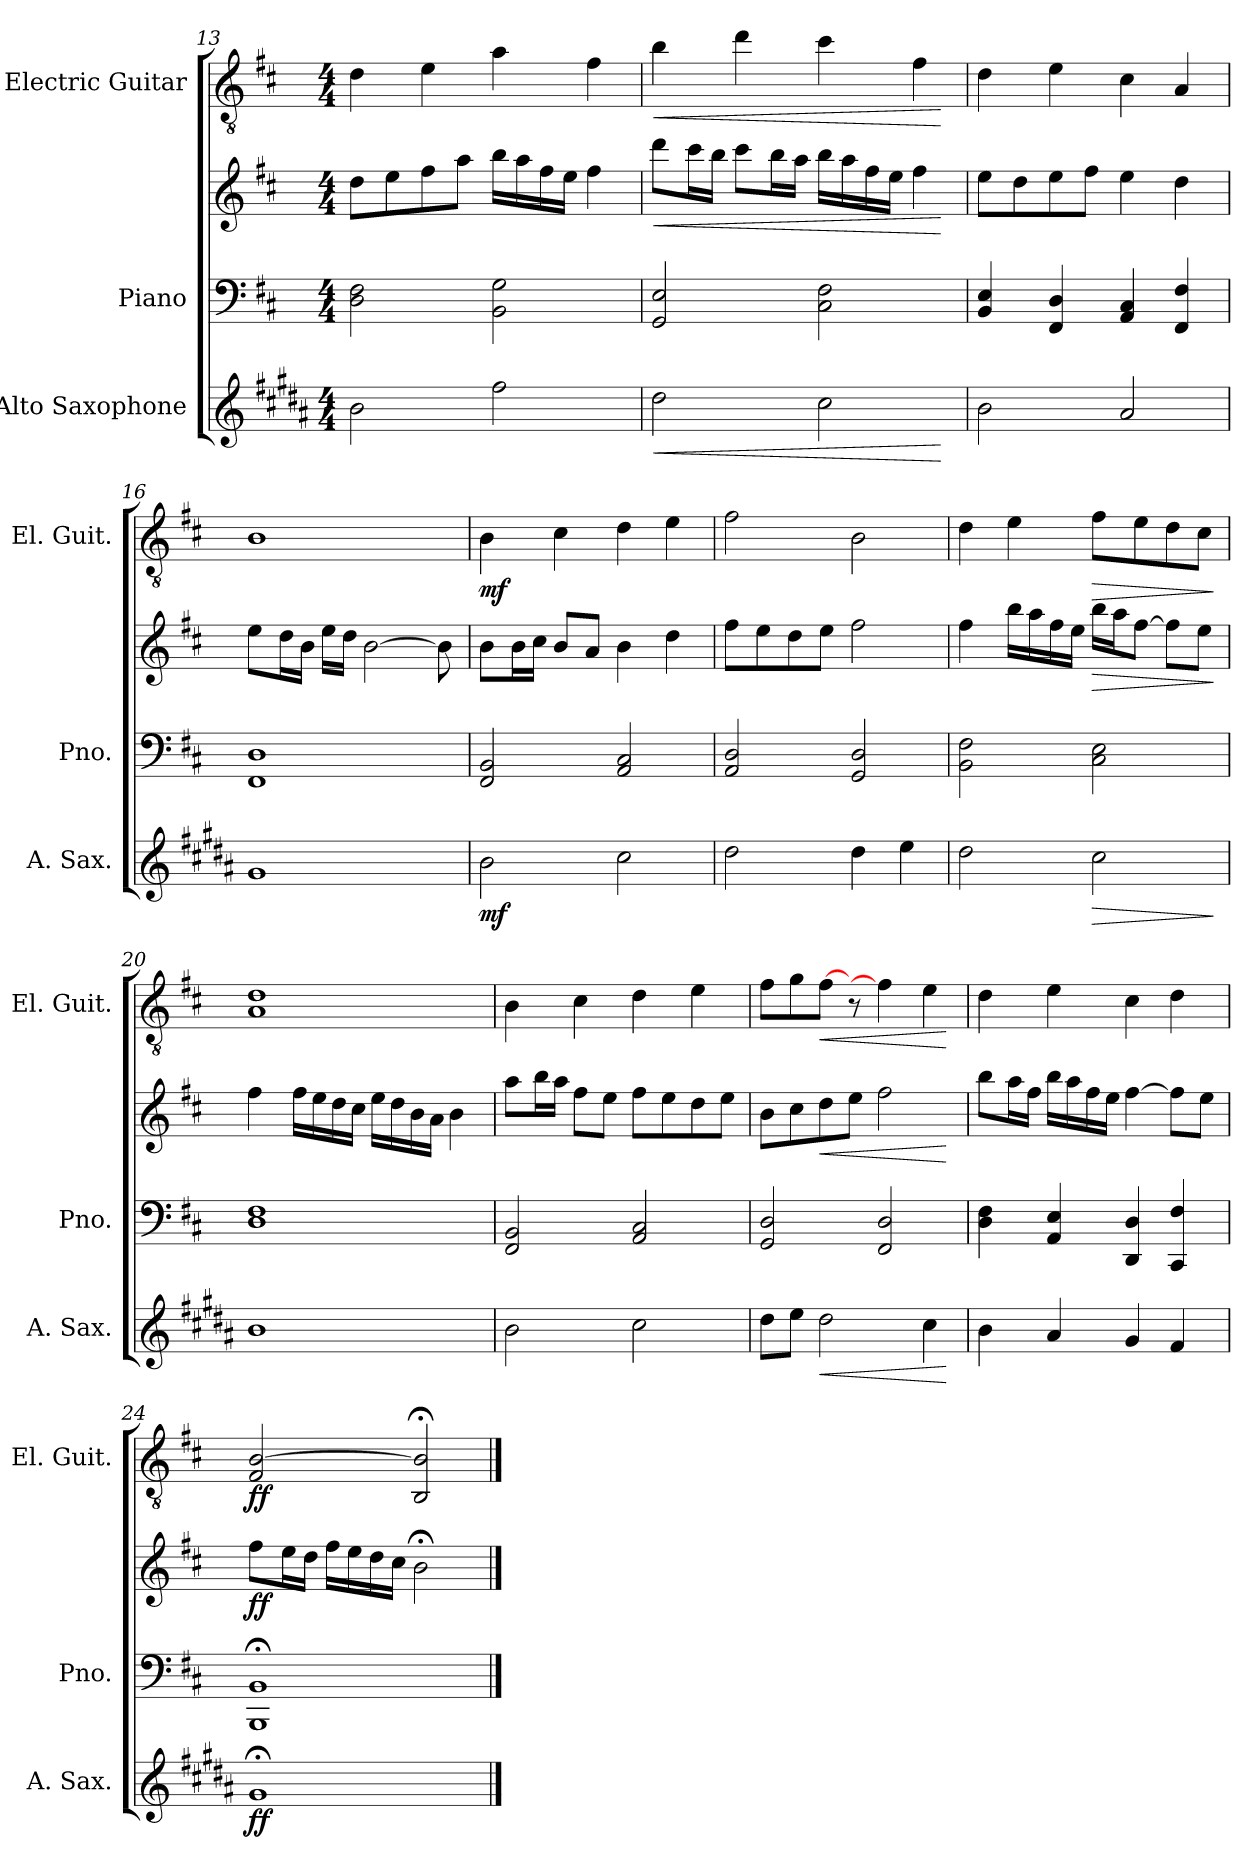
**kern	**dynam	**kern	**kern	**dynam	**kern	**dynam
*part3	*part3	*part2	*part2	*part2	*part1	*part1
*staff4	*staff4	*staff3	*staff2	*staff2/3	*staff1	*staff1
*I"Alto Saxophone	*	*I"Piano	*	*	*I"Electric Guitar	*
*I'A. Sax.	*	*I'Pno.	*	*	*I'El. Guit.	*
!!LO:PB:g=z
*clefG2	*	*clefF4	*clefG2	*	*clefGv2	*
*ITrd5c9	*	*	*	*	*	*
*k[f#c#]	*	*k[f#c#]	*k[f#c#]	*	*k[f#c#]	*
*M4/4	*	*M4/4	*M4/4	*	*M4/4	*
=13	=13	=13	=13	=13	=13	=13
2d\	.	2D\ 2F#\	8dd\L	.	4d\	.
.	.	.	8ee\	.	.	.
.	.	.	8ff#\	.	4e\	.
.	.	.	8aa\J	.	.	.
2a\	.	2BB\ 2G\	16bb\LL	.	4a\	.
.	.	.	16aa\	.	.	.
.	.	.	16ff#\	.	.	.
.	.	.	16ee\JJ	.	.	.
.	.	.	4ff#\	.	4f#\	.
=14	=14	=14	=14	=14	=14	=14
!	!LO:HP:b	!	!	!LO:HP:b	!	!LO:HP:b
2f#\	<	2GG/ 2E/	8ddd\L	<	4b\	<
.	.	.	16ccc#\L	.	.	.
.	.	.	16bb\JJ	.	.	.
.	.	.	8ccc#\L	.	4dd\	.
.	.	.	16bb\L	.	.	.
.	.	.	16aa\JJ	.	.	.
2e\	.	2C#\ 2F#\	16bb\LL	.	4cc#\	.
.	.	.	16aa\	.	.	.
.	.	.	16ff#\	.	.	.
.	.	.	16ee\JJ	.	.	.
.	.	.	4ff#\	.	4f#\	.
.	[	.	.	[	.	[
=15	=15	=15	=15	=15	=15	=15
2d\	.	4BB/ 4E/	8ee\L	.	4d\	.
.	.	.	8dd\	.	.	.
.	.	4FF#/ 4D/	8ee\	.	4e\	.
.	.	.	8ff#\J	.	.	.
2c#/	.	4AA/ 4C#/	4ee\	.	4c#\	.
.	.	4FF#/ 4F#/	4dd\	.	4A/	.
=16	=16	=16	=16	=16	=16	=16
1B	.	1FF# 1D	8ee\L	.	1B	.
.	.	.	16dd\L	.	.	.
.	.	.	16b\JJ	.	.	.
.	.	.	16ee\LL	.	.	.
.	.	.	16dd\JJ	.	.	.
.	.	.	[2b\	.	.	.
.	.	.	8b\]	.	.	.
!!LO:LB:g=z
=17	=17	=17	=17	=17	=17	=17
!	!LO:DY:b	!	!	!LO:DY:b=2	!	!
!	!	!	!	!LO:DY:n=1:b	!	!LO:DY:b
2d\	mf	2FF#/ 2BB/	8b\L	mf mf	4B\	mf
.	.	.	16b\L	.	.	.
.	.	.	16cc#\JJ	.	.	.
.	.	.	8b/L	.	4c#\	.
.	.	.	8a/J	.	.	.
2e\	.	2AA/ 2C#/	4b\	.	4d\	.
.	.	.	4dd\	.	4e\	.
=18	=18	=18	=18	=18	=18	=18
2f#\	.	2AA/ 2D/	8ff#\L	.	2f#\	.
.	.	.	8ee\	.	.	.
.	.	.	8dd\	.	.	.
.	.	.	8ee\J	.	.	.
4f#\	.	2GG/ 2D/	2ff#\	.	2B\	.
4g\	.	.	.	.	.	.
=19	=19	=19	=19	=19	=19	=19
2f#\	.	2BB\ 2F#\	4ff#\	.	4d\	.
.	.	.	16bb\LL	.	4e\	.
.	.	.	16aa\	.	.	.
.	.	.	16ff#\	.	.	.
.	.	.	16ee\JJ	.	.	.
!	!LO:HP:b	!	!	!LO:HP:b	!	!LO:HP:b
2e\	>	2C#\ 2E\	16bb\LL	>	8f#\L	>
.	.	.	16aa\J	.	.	.
.	.	.	[8ff#\J	.	8e\	.
.	.	.	8ff#\L]	.	8d\	.
.	.	.	8ee\J	.	8c#\J	.
.	]	.	.	]	.	]
=20	=20	=20	=20	=20	=20	=20
1d	.	1D 1F#	4ff#\	.	1A 1d	.
.	.	.	16ff#\LL	.	.	.
.	.	.	16ee\	.	.	.
.	.	.	16dd\	.	.	.
.	.	.	16cc#\JJ	.	.	.
.	.	.	16ee\LL	.	.	.
.	.	.	16dd\	.	.	.
.	.	.	16b\	.	.	.
.	.	.	16a\JJ	.	.	.
.	.	.	4b\	.	.	.
!!LO:LB:g=z
=21	=21	=21	=21	=21	=21	=21
2d\	.	2FF#/ 2BB/	8aa\L	.	4B\	.
.	.	.	16bb\L	.	.	.
.	.	.	16aa\JJ	.	.	.
.	.	.	8ff#\L	.	4c#\	.
.	.	.	8ee\J	.	.	.
2e\	.	2AA/ 2C#/	8ff#\L	.	4d\	.
.	.	.	8ee\	.	.	.
.	.	.	8dd\	.	4e\	.
.	.	.	8ee\J	.	.	.
=22	=22	=22	=22	=22	=22	=22
8f#\L	.	2GG/ 2D/	8b\L	.	8f#\L	.
8g\J	.	.	8cc#\	.	8g\	.
!	!LO:HP:b	!	!	!LO:HP:b	!	!LO:HP:b
2f#\	<	.	8dd\	<	[8f#\J	<
.	.	.	8ee\J	.	8r	.
.	.	2FF#/ 2D/	2ff#\	.	4f#\]	.
4e\	.	.	.	.	4e\	.
.	[	.	.	[	.	[
=23	=23	=23	=23	=23	=23	=23
4d\	.	4D\ 4F#\	8bb\L	.	4d\	.
.	.	.	16aa\L	.	.	.
.	.	.	16ff#\JJ	.	.	.
4c#/	.	4AA/ 4E/	16bb\LL	.	4e\	.
.	.	.	16aa\	.	.	.
.	.	.	16ff#\	.	.	.
.	.	.	16ee\JJ	.	.	.
4B/	.	4DD/ 4D/	[4ff#\	.	4c#\	.
4A/	.	4CC#/ 4F#/	8ff#\L]	.	4d\	.
.	.	.	8ee\J	.	.	.
=24	=24	=24	=24	=24	=24	=24
!	!LO:DY:b	!	!	!LO:DY:b	!	!LO:DY:b
1B;<	ff	1BBB;< 1BB;<	8ff#\L	ff	2F#/ [2B/	ff
.	.	.	16ee\L	.	.	.
.	.	.	16dd\JJ	.	.	.
.	.	.	16ff#\LL	.	.	.
.	.	.	16ee\	.	.	.
.	.	.	16dd\	.	.	.
.	.	.	16cc#\JJ	.	.	.
.	.	.	2b;<\	.	2BB/;< 2B/];<	.
==	==	==	==	==	==	==
*-	*-	*-	*-	*-	*-	*-
